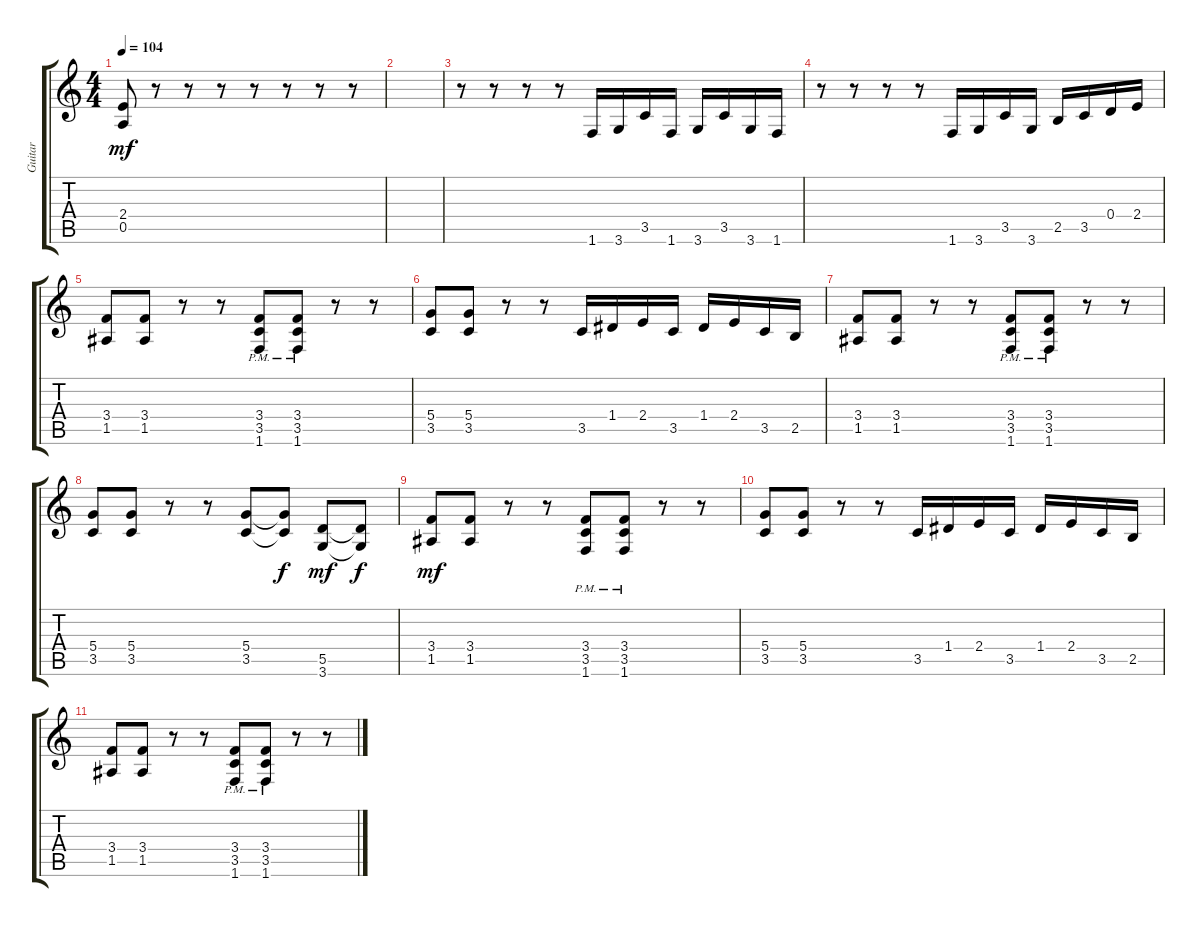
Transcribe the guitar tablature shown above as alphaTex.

\track ("Guitar" "Guitar") {instrument distortionguitar}
\staff {score tabs}
\tuning (E4 B3 G3 D3 A2 E2) {hide}
\ts (4 4)
\tempo 104
\clef g2
\ks c
(2.4 0.5).8{dy mf} r.8 r.8 r.8 r.8 r.8 r.8 r.8 |
|
r.8 r.8 r.8 r.8 1.6.16 3.6.16 3.5.16 1.6.16 3.6.16 3.5.16 3.6.16 1.6.16 |
r.8 r.8 r.8 r.8 1.6.16 3.6.16 3.5.16 3.6.16 2.5.16 3.5.16 0.4.16 2.4.16 |
(3.4 1.5).8 (3.4 1.5).8 r.8 r.8 (3.4 3.5{pm} 1.6).8 (3.4 3.5{pm} 1.6).8 r.8 r.8 |
(5.4 3.5).8 (5.4 3.5).8 r.8 r.8 3.5.16 1.4.16 2.4.16 3.5.16 1.4.16 2.4.16 3.5.16 2.5.16 |
(3.4 1.5).8 (3.4 1.5).8 r.8 r.8 (3.4 3.5{pm} 1.6).8 (3.4 3.5{pm} 1.6).8 r.8 r.8 |
(5.4 3.5).8 (5.4 3.5).8 r.8 r.8 (5.4 3.5).8 (5.4{t} 3.5{t}).8{dy f} (5.5 3.6).8{dy mf} (5.5{t} 3.6{t}).8{dy f} |
(3.4 1.5).8{dy mf} (3.4 1.5).8 r.8 r.8 (3.4 3.5{pm} 1.6).8 (3.4 3.5{pm} 1.6).8 r.8 r.8 |
(5.4 3.5).8 (5.4 3.5).8 r.8 r.8 3.5.16 1.4.16 2.4.16 3.5.16 1.4.16 2.4.16 3.5.16 2.5.16 |
(3.4 1.5).8 (3.4 1.5).8 r.8 r.8 (3.4 3.5{pm} 1.6).8 (3.4 3.5{pm} 1.6).8 r.8 r.8
